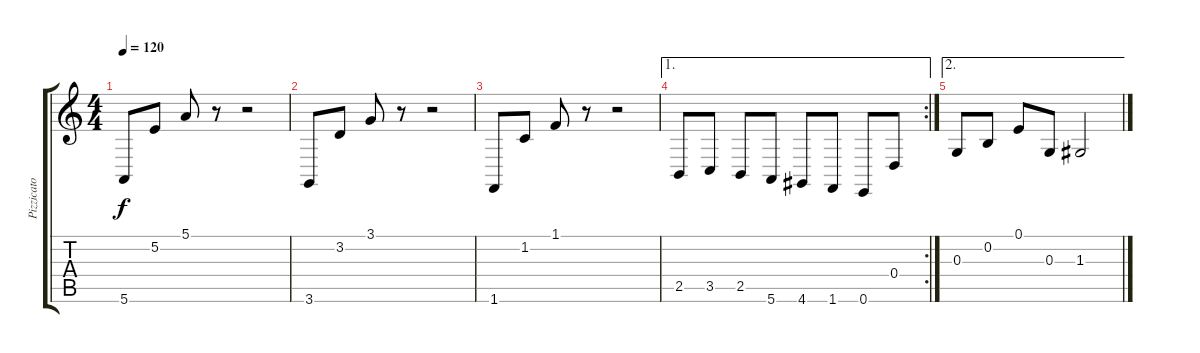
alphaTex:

\track ("Pizzicato" "Pizzicato") {instrument pizzicatostrings}
\staff {score tabs}
\tuning (E4 B3 G3 D3 A2 E2) {hide}
\ts (4 4)
\tempo 120
\clef g2
\ks c
5.6.8{dy f instrument pizzicatostrings} 5.2.8 5.1.8 r.8 r.2 |
3.6.8 3.2.8 3.1.8 r.8 r.2 |
1.6.8 1.2.8 1.1.8 r.8 r.2 |
\ae 1
\rc 2
2.5.8 3.5.8 2.5.8 5.6.8 4.6.8 1.6.8 0.6.8 0.4.8 |
\ae 2
0.3.8 0.2.8 0.1.8 0.3.8 1.3.2
